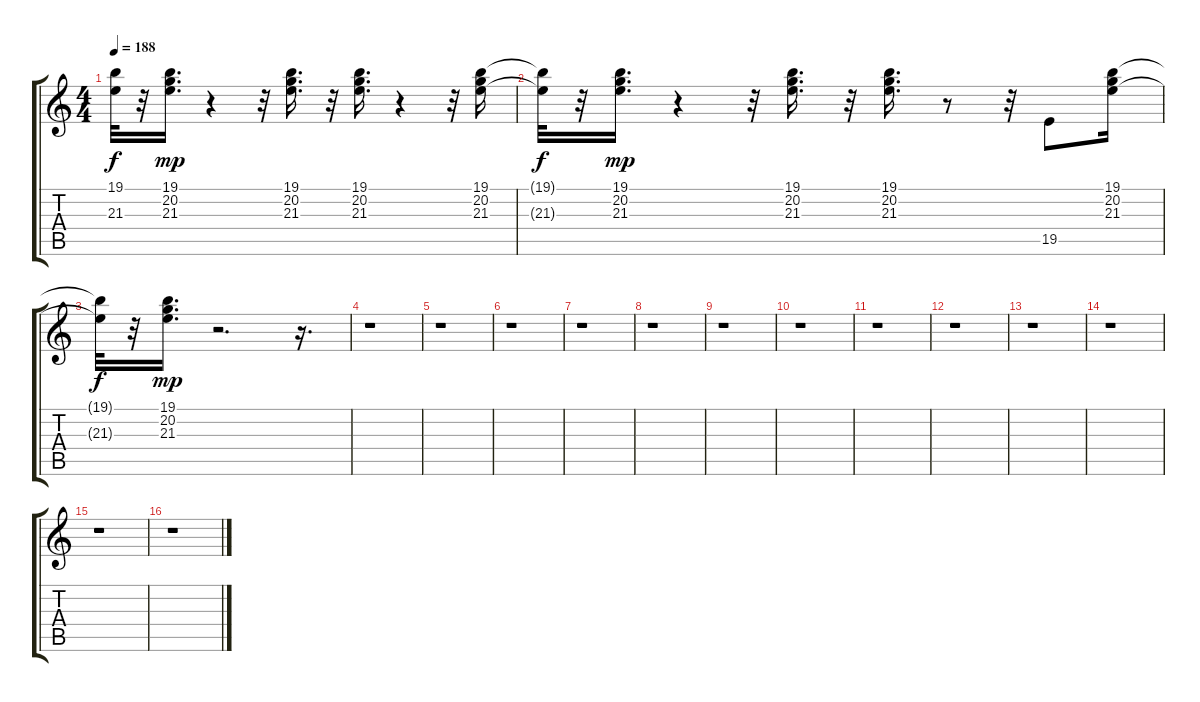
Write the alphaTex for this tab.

\track "" {instrument pad8sweep}
\staff {score tabs}
\tuning (E4 B3 G3 D3 A2 E2) {hide}
\ts (4 4)
\tempo 188
\clef g2
\ks c
(19.1{t} 21.3{t}).32{dy f} r.32 (19.1 20.2 21.3).16{d dy mp} r.4 r.32 (19.1 20.2 21.3).16{d} r.32 (19.1 20.2 21.3).16{d} r.4 r.32 (19.1 20.2 21.3).16 |
(19.1{t} 21.3{t}).32{dy f} r.32 (19.1 20.2 21.3).16{d dy mp} r.4 r.32 (19.1 20.2 21.3).16{d} r.32 (19.1 20.2 21.3).16{d} r.8 r.32 19.5.8 (19.1 20.2 21.3).16 |
(19.1{t} 21.3{t}).32{dy f} r.32 (19.1 20.2 21.3).16{d dy mp} r.2{d} r.16{d} |
r.1 |
r.1 |
r.1 |
r.1 |
r.1 |
r.1 |
r.1 |
r.1 |
r.1 |
r.1 |
r.1 |
r.1 |
r.1
